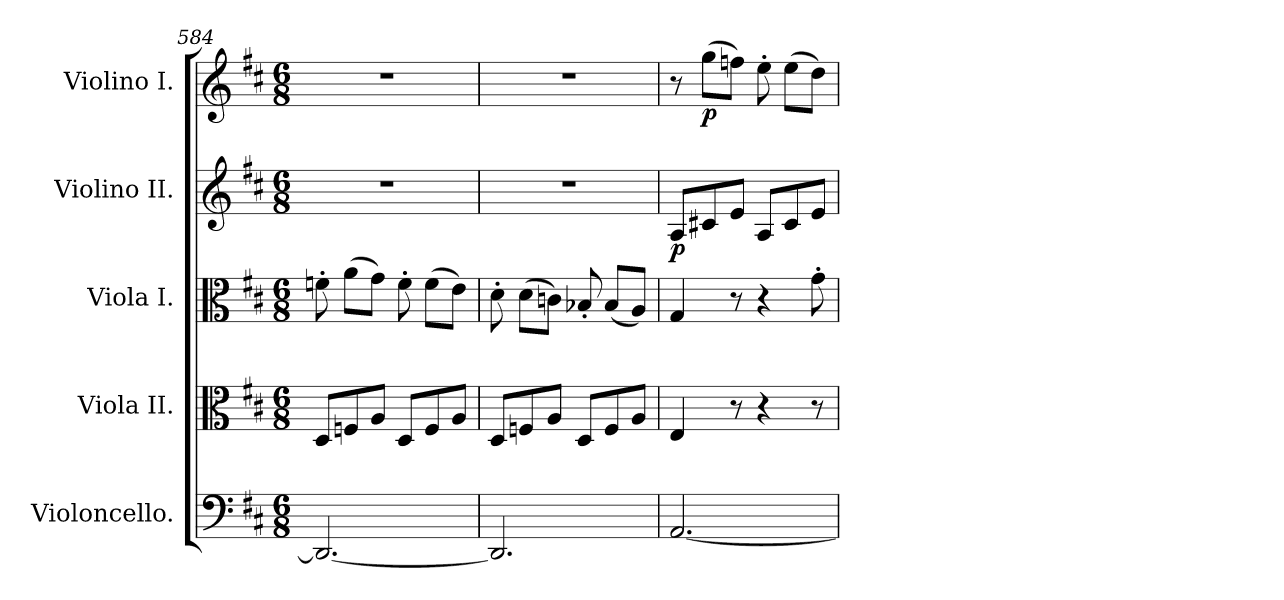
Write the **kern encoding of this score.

**kern	**kern	**kern	**kern	**dynam	**kern	**dynam
*part5	*part4	*part3	*part2	*part2	*part1	*part1
*staff5	*staff4	*staff3	*staff2	*staff2	*staff1	*staff1
*I"Violoncello.	*I"Viola II.	*I"Viola I.	*I"Violino II.	*	*I"Violino I.	*
*I'Vc	*I'Vla	*I'Vla	*I'Vln	*	*I'Vln	*
*clefF4	*clefC3	*clefC3	*clefG2	*	*clefG2	*
*k[f#c#]	*k[f#c#]	*k[f#c#]	*k[f#c#]	*	*k[f#c#]	*
*M6/8	*M6/8	*M6/8	*M6/8	*	*M6/8	*
=584	=584	=584	=584	=584	=584	=584
2.DD/_	8D/L	8fn'\	2.r	.	2.r	.
.	8Fn/	(>8a\L	.	.	.	.
.	8A/J	8g\J)	.	.	.	.
.	8D/L	8f'\	.	.	.	.
.	8F/	(>8f\L	.	.	.	.
.	8A/J	8e\J)	.	.	.	.
!!LO:LB:g=z
=585	=585	=585	=585	=585	=585	=585
2.DD/]	8D/L	8d'\	2.r	.	2.r	.
.	8Fn/	(>8d\L	.	.	.	.
.	8A/J	8cn\J)	.	.	.	.
.	8D/L	8B-X'/	.	.	.	.
.	8F/	(<8B-/L	.	.	.	.
.	8A/J	8A/J)	.	.	.	.
=586	=586	=586	=586	=586	=586	=586
!	!	!	!	!LO:DY:b	!	!
[2.AA/	4E/	4G/	8A/L	p	8r	.
!	!	!	!	!	!	!LO:DY:b
.	.	.	8c#X/	.	(>8gg\L	p
.	8r	8r	8e/J	.	8ffn\J)	.
.	4r	4r	8A/L	.	8ee'\	.
.	.	.	8c#/	.	(>8ee\L	.
.	8r	8g'\	8e/J	.	8dd\J)	.
=	=	=	=	=	=	=
*-	*-	*-	*-	*-	*-	*-
